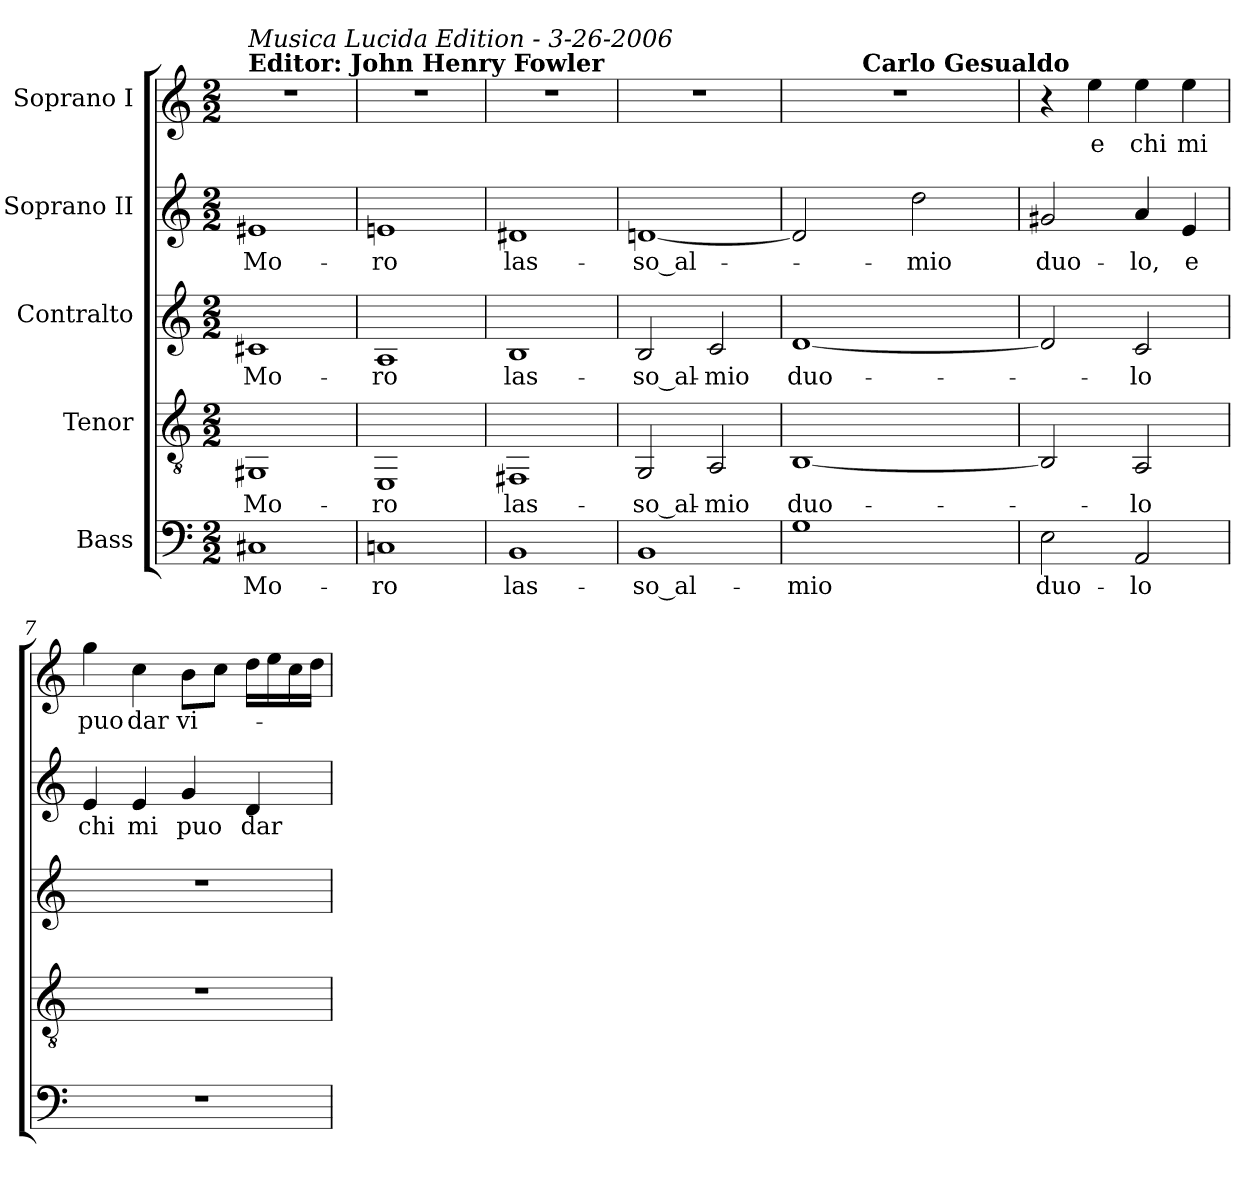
**kern	**text	**kern	**text	**kern	**text	**kern	**text	**kern	**text
*part5	*part5	*part4	*part4	*part3	*part3	*part2	*part2	*part1	*part1
*staff5	*staff5	*staff4	*staff4	*staff3	*staff3	*staff2	*staff2	*staff1	*staff1
*I"Bass	*	*I"Tenor	*	*I"Contralto	*	*I"Soprano II	*	*I"Soprano I	*
!!LO:PB:g=z
*clefF4	*	*clefGv2	*	*clefG2	*	*clefG2	*	*clefG2	*
*k[]	*	*k[]	*	*k[]	*	*k[]	*	*k[]	*
*C:	*	*C:	*	*C:	*	*C:	*	*C:	*
*M2/2	*	*M2/2	*	*M2/2	*	*M2/2	*	*M2/2	*
=1	=1	=1	=1	=1	=1	=1	=1	=1	=1
!	!LO:LY:b:color=#000000	!	!	!	!	!	!	!	!
!	!	!	!LO:LY:b:color=#000000	!	!	!	!	!	!
!	!	!	!	!	!LO:LY:b:color=#000000	!	!	!	!
!	!	!	!	!	!	!	!	!LO:TX:a:B:t=Editor&colon; John Henry Fowler	!
!	!	!	!	!	!	!	!	!LO:TX:a:i:t=Musica Lucida Edition  -  3-26-2006	!
!	!	!	!	!	!	!	!LO:LY:b:color=#000000	!	!
1C#Xi	Mo-	1GG#Xi	Mo-	1c#Xi	Mo-	1e#Xi	Mo-	1r	.
=2	=2	=2	=2	=2	=2	=2	=2	=2	=2
!	!LO:LY:b:color=#000000	!	!	!	!	!	!	!	!
!	!	!	!LO:LY:b:color=#000000	!	!	!	!	!	!
!	!	!	!	!	!LO:LY:b:color=#000000	!	!	!	!
!	!	!	!	!	!	!	!LO:LY:b:color=#000000	!	!
1Cni	-ro	1EEi	-ro	1Ai	-ro	1eni	-ro	1r	.
=3	=3	=3	=3	=3	=3	=3	=3	=3	=3
!	!LO:LY:b:color=#000000	!	!	!	!	!	!	!	!
!	!	!	!LO:LY:b:color=#000000	!	!	!	!	!	!
!	!	!	!	!	!LO:LY:b:color=#000000	!	!	!	!
!	!	!	!	!	!	!	!LO:LY:b:color=#000000	!	!
1BBi	las-	1FF#Xi	las-	1Bi	las-	1d#Xi	las-	1r	.
=4	=4	=4	=4	=4	=4	=4	=4	=4	=4
!	!LO:LY:b:color=#000000	!	!	!	!	!	!	!	!
!	!	!	!LO:LY:b:color=#000000	!	!	!	!	!	!
!	!	!	!	!	!LO:LY:b:color=#000000	!	!	!	!
!	!	!	!	!	!	!	!LO:LY:b:color=#000000	!	!
1BBi	-so_al-	2GGi/	-so_al-	2Bi/	-so_al-	[1dni	-so_al-	1r	.
!	!	!	!LO:LY:b:color=#000000	!	!	!	!	!	!
!	!	!	!	!	!LO:LY:b:color=#000000	!	!	!	!
.	.	2AAi/	-mio	2ci/	-mio	.	.	.	.
=5	=5	=5	=5	=5	=5	=5	=5	=5	=5
!	!LO:LY:b:color=#000000	!	!	!	!	!	!	!	!
!	!	!	!LO:LY:b:color=#000000	!	!	!	!	!	!
!	!	!	!	!	!LO:LY:b:color=#000000	!	!	!	!
*	*	*	*	*	*	*	*	*^	*
1Gi	-mio	[1BBi	duo-	[1di	duo-	2di/]	.	1r	8ryy	.
.	.	.	.	.	.	.	.	.	16ryy	.
.	.	.	.	.	.	.	.	.	32ryy	.
.	.	.	.	.	.	.	.	.	256..ryy	.
!	!	!	!	!	!	!	!	!	!LO:TX:a:B:t=Carlo Gesualdo	!
.	.	.	.	.	.	.	.	.	2ryy	.
!	!	!	!	!	!	!	!LO:LY:b:color=#000000	!	!	!
.	.	.	.	.	.	2ddi\	-mio	.	.	.
.	.	.	.	.	.	.	.	.	4ryy	.
.	.	.	.	.	.	.	.	.	64ryy	.
.	.	.	.	.	.	.	.	.	128ryy	.
.	.	.	.	.	.	.	.	.	1024ryy	.
*	*	*	*	*	*	*	*	*v	*v	*
!!LO:LB:g=z
=6	=6	=6	=6	=6	=6	=6	=6	=6	=6
*	*	*	*	*	*	*	*	*^	*
!	!LO:LY:b:color=#000000	!	!	!	!	!	!	!	!	!
*	*	*	*	*	*	*	*	*v	*v	*
*	*	*	*	*	*	*	*	*^	*
!	!	!	!	!	!	!	!LO:LY:b:color=#000000	!	!	!
*	*	*	*	*	*	*	*	*v	*v	*
2Ei\	duo-	2BBi/]	.	2di/]	.	2g#Xi/	duo-	4r	.
!	!	!	!	!	!	!	!	!	!LO:LY:b:color=#000000
.	.	.	.	.	.	.	.	4eei\	e
!	!LO:LY:b:color=#000000	!	!	!	!	!	!	!	!
!	!	!	!LO:LY:b:color=#000000	!	!	!	!	!	!
!	!	!	!	!	!LO:LY:b:color=#000000	!	!	!	!
!	!	!	!	!	!	!	!LO:LY:b:color=#000000	!	!
!	!	!	!	!	!	!	!	!	!LO:LY:b:color=#000000
2AAi/	-lo	2AAi/	-lo	2ci/	-lo	4ai/	-lo,	4eei\	chi
!	!	!	!	!	!	!	!LO:LY:b:color=#000000	!	!
!	!	!	!	!	!	!	!	!	!LO:LY:b:color=#000000
.	.	.	.	.	.	4ei/	e	4eei\	mi
=7	=7	=7	=7	=7	=7	=7	=7	=7	=7
!	!	!	!	!	!	!	!LO:LY:b:color=#000000	!	!
!	!	!	!	!	!	!	!	!	!LO:LY:b:color=#000000
1r	.	1r	.	1r	.	4ei/	chi	4ggi\	puo
!	!	!	!	!	!	!	!LO:LY:b:color=#000000	!	!
!	!	!	!	!	!	!	!	!	!LO:LY:b:color=#000000
.	.	.	.	.	.	4ei/	mi	4cci\	dar
!	!	!	!	!	!	!	!LO:LY:b:color=#000000	!	!
!	!	!	!	!	!	!	!	!	!LO:LY:b:color=#000000
.	.	.	.	.	.	4gi/	puo	8bi\L	vi-
.	.	.	.	.	.	.	.	8cci\J	.
!	!	!	!	!	!	!	!LO:LY:b:color=#000000	!	!
.	.	.	.	.	.	4di/	dar	16ddi\LL	.
.	.	.	.	.	.	.	.	16eei\	.
.	.	.	.	.	.	.	.	16cci\	.
.	.	.	.	.	.	.	.	16ddi\JJ	.
=	=	=	=	=	=	=	=	=	=
*-	*-	*-	*-	*-	*-	*-	*-	*-	*-
